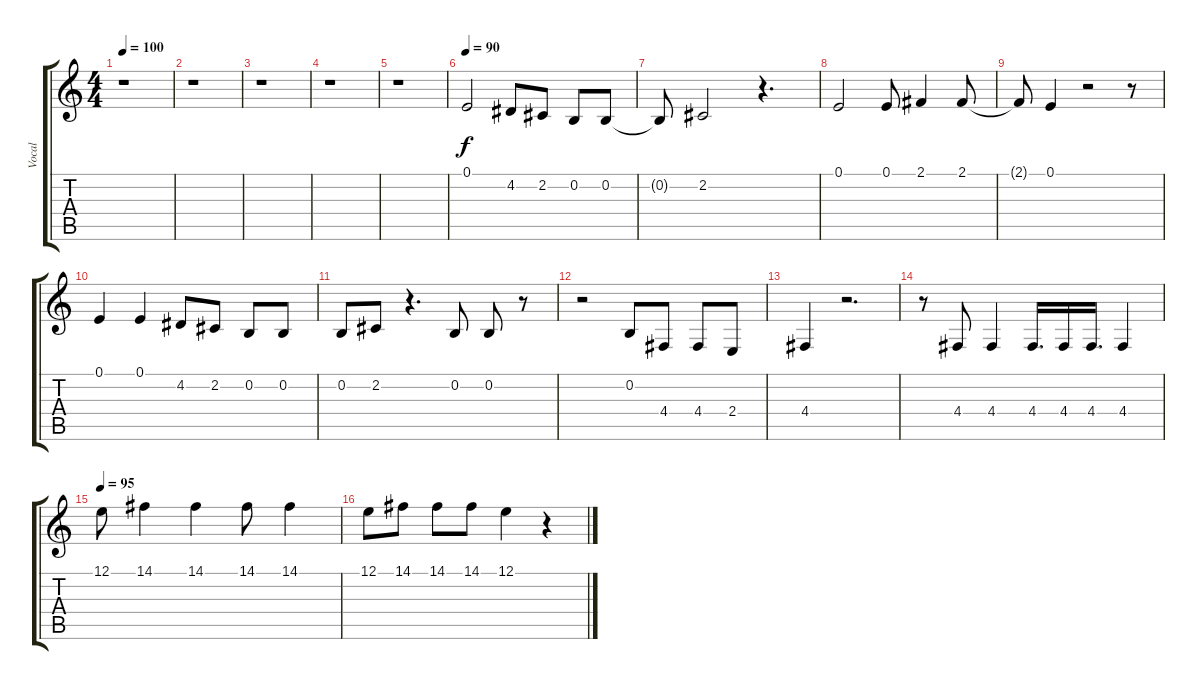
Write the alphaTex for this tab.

\track ("Vocal" "Vocal") {instrument synthvoice}
\staff {score tabs}
\tuning (E4 B3 G3 D3 A2 E2) {hide}
\ts (4 4)
\tempo 100
\clef g2
\ks c
r.1{dy f} |
r.1 |
r.1 |
r.1 |
r.1 |
\tempo 90
0.1.2 4.2.8 2.2.8 0.2.8 0.2.8 |
0.2{t}.8 2.2.2 r.4{d} |
0.1.2 0.1.8 2.1.4 2.1.8 |
2.1{t}.8 0.1.4 r.2 r.8 |
0.1.4 0.1.4 4.2.8 2.2.8 0.2.8 0.2.8 |
0.2.8 2.2.8 r.4{d} 0.2.8 0.2.8 r.8 |
r.2 0.2.8 4.4.8 4.4.8 2.4.8 |
4.4.4 r.2{d} |
r.8 4.4.8 4.4.4 4.4.16{d} 4.4.16 4.4.16{d} 4.4.4 |
\tempo 95
12.1.8 14.1.4 14.1.4 14.1.8 14.1.4 |
12.1.8 14.1.8 14.1.8 14.1.8 12.1.4 r.4
